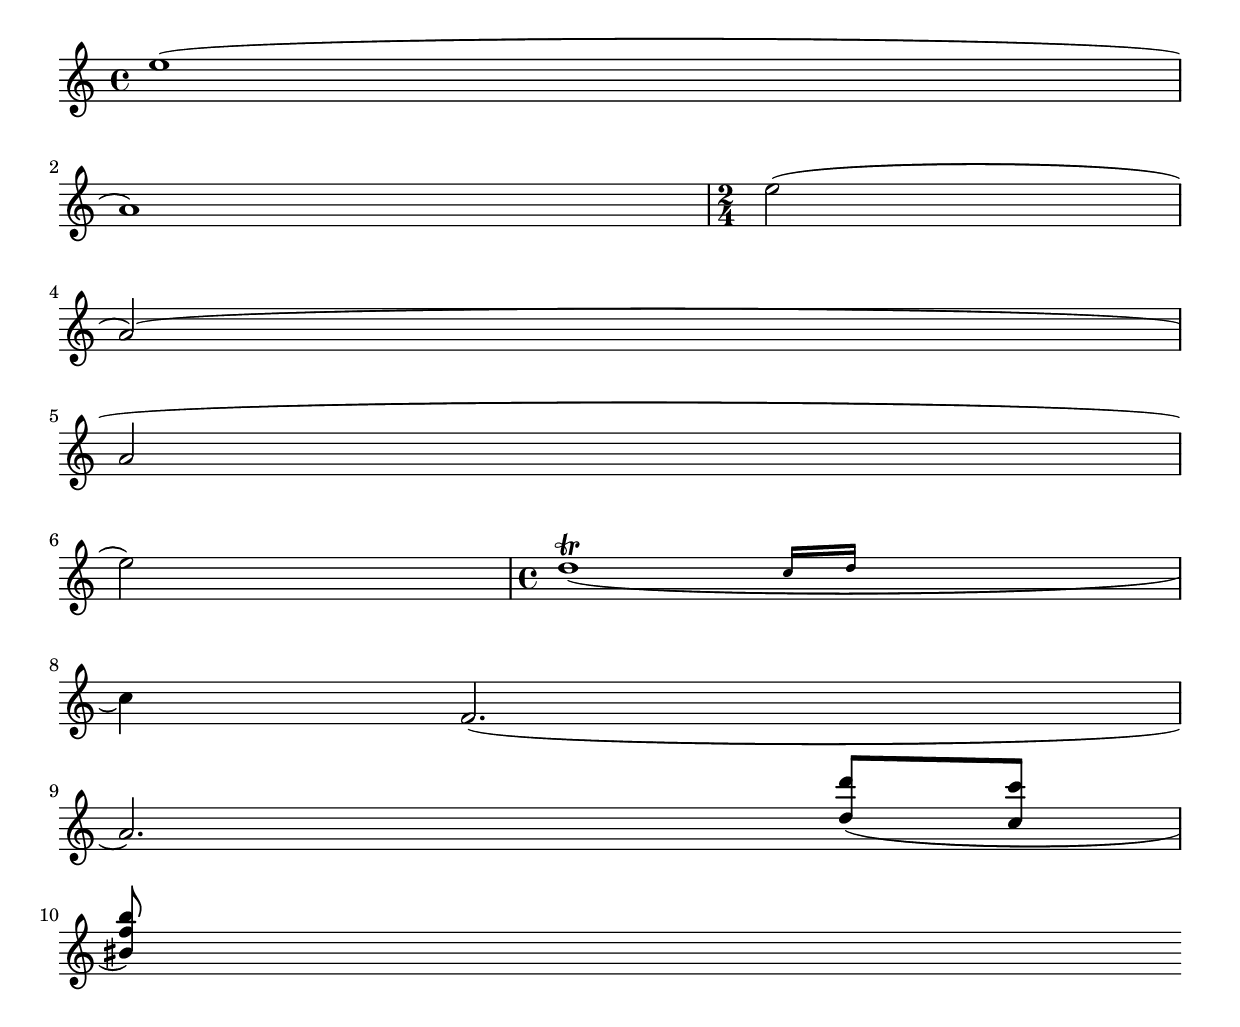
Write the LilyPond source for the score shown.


\version "2.3.4"

\header{
texidoc="
Across line breaks, slurs behave nicely.  On the left, they extend to
just after the preferatory matter, and on the right to the end of the
staff.  A slur should follow the same vertical direction it would have
in unbroken state.
"
}
\paper {
    linewidth=40.\mm
    indent=0.
}

\relative c''{
    e1( \break a,)
    \time 2/4
    e'2( \break a,)(\break
    a2\break
    e'2)
    \time 4/4
    << d1_(\trill
       { s2 \grace {
	   c16[ d] 
       } }
     >>
    \break 
    c4) f='2.(\break
    a2.)
    \stemUp
    <d='' d'>8( <c c'> \break
    <bis f' b>)
    
}

